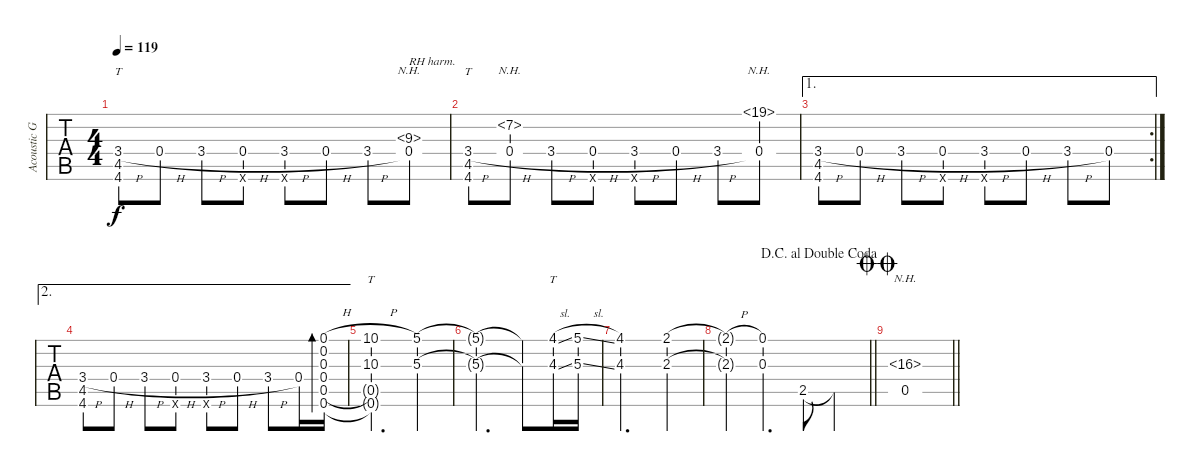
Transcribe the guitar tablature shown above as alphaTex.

\track ("Acoustic Guitar" "Acoustic G") {instrument acousticguitarsteel}
\staff {tabs}
\tuning (E4 B3 E3 Db3 A2 D2) {hide}
\ts (4 4)
\tempo 119
\clef g2
\ks a
(3.4{h} 4.5 4.6).8{tt dy f} 0.4{h}.8 3.4{h}.8 (0.4{h} 0.6{x}).8 (3.4{h} 0.6{x}).8 0.4{h}.8 3.4{h}.8 (9.3{nh} 0.4).8{txt "RH harm."} |
(3.4{h} 4.5 4.6).8{tt} (7.2{nh} 0.4{h}).8 3.4{h}.8 (0.4{h} 0.6{x}).8 (3.4{h} 0.6{x}).8 0.4{h}.8 3.4{h}.8 (19.1{nh} 0.4).8 |
\ae 1
\rc 2
(3.4{h} 4.5 4.6).8 0.4{h}.8 3.4{h}.8 (0.4{h} 0.6{x}).8 (3.4{h} 0.6{x}).8 0.4{h}.8 3.4{h}.8 0.4.8 |
\ae 2
(3.4{h} 4.5 4.6).8 0.4{h}.8 3.4{h}.8 (0.4{h} 0.6{x}).8 (3.4{h} 0.6{x}).8 0.4{h}.8 3.4{h}.8 0.4.16 (0.1{h} 0.2 0.3{h} 0.4 0.5 0.6{lf 3}).16{bd 60} |
(10.1{h rf 3} 10.3{h rf 2} 0.5{t} 0.6{t}).2{tt d} (5.1 5.3).4 |
(5.1{t} 5.3{t}).2{d} (5.1{t} 5.3{t}).8 (4.1{sl} 4.3{sl}).16{tt} (5.1{sl} 5.3{sl}).16 |
(4.1 4.3).2{d} (2.1 2.3).4 |
\jump dacapoaldoublecoda
\barLineRight lightlight
(2.1{h t} 2.3{h t}).4 (0.1 0.3).4{d} 2.5.8 2.5{t}.4 |
\jump doublecoda
\barLineRight lightlight
(16.3{nh} 0.5).1
